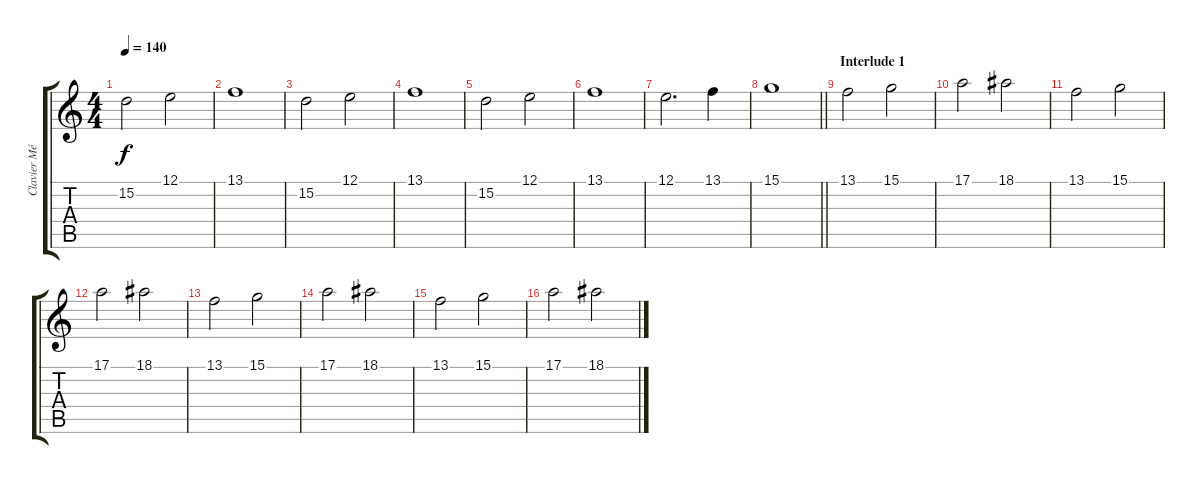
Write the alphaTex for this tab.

\track ("Clavier Mélodie" "Clavier Mé") {instrument tremolostrings}
\staff {score tabs}
\tuning (E4 B3 G3 D3 A2 E2) {hide}
\ts (4 4)
\tempo 140
\clef g2
\ks c
15.2.2{dy f} 12.1.2 |
13.1.1 |
15.2.2 12.1.2 |
13.1.1 |
15.2.2 12.1.2 |
13.1.1 |
12.1.2{d} 13.1.4 |
\barLineRight lightlight
15.1.1 |
\section ("" "Interlude 1")
13.1.2 15.1.2 |
17.1.2 18.1.2 |
13.1.2 15.1.2 |
17.1.2 18.1.2 |
13.1.2 15.1.2 |
17.1.2 18.1.2 |
13.1.2 15.1.2 |
17.1.2 18.1.2
